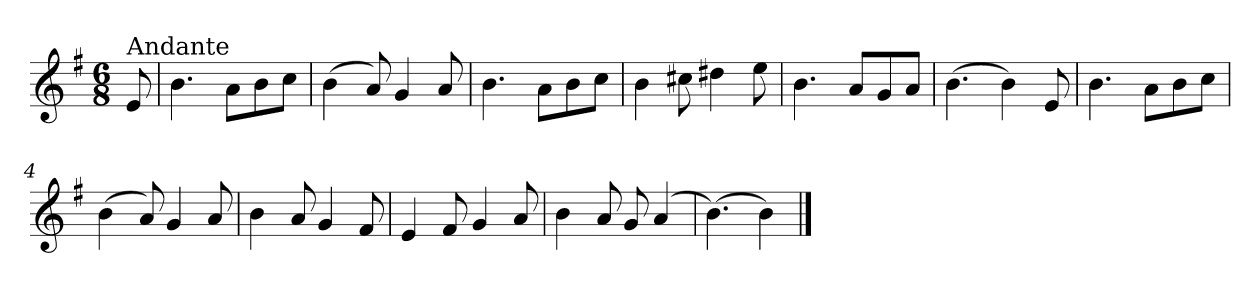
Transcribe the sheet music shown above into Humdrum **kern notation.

**kern
*part1
*staff1
*clefG2
*k[f#]
*e:
*M6/8
=
!LO:TX:a:t=Andante
8e/
=1
4.b\
8a\L
8b\
8cc\J
=2
(>4b\
8a/)
4g/
8a/
=3
4.b\
8a\L
8b\
8cc\J
=4
4b\
8cc#X\
4dd#X\
8ee\
=1X
4.b\
8a/L
8g/
8a/J
!!LO:LB:g=z
=2X
(>4.b\
4b\)
8e/
=3X
4.b\
8a\L
8b\
8cc\J
=4X
(>4b\
8a/)
4g/
8a/
=5X
4b\
8a/
4g/
8f#/
=6X
4e/
8f#/
4g/
8a/
=5
4b\
8a/
8g/
(>4a/
!!LO:LB:g=z
=6
(>4.b\)
4b\)
==
*-
